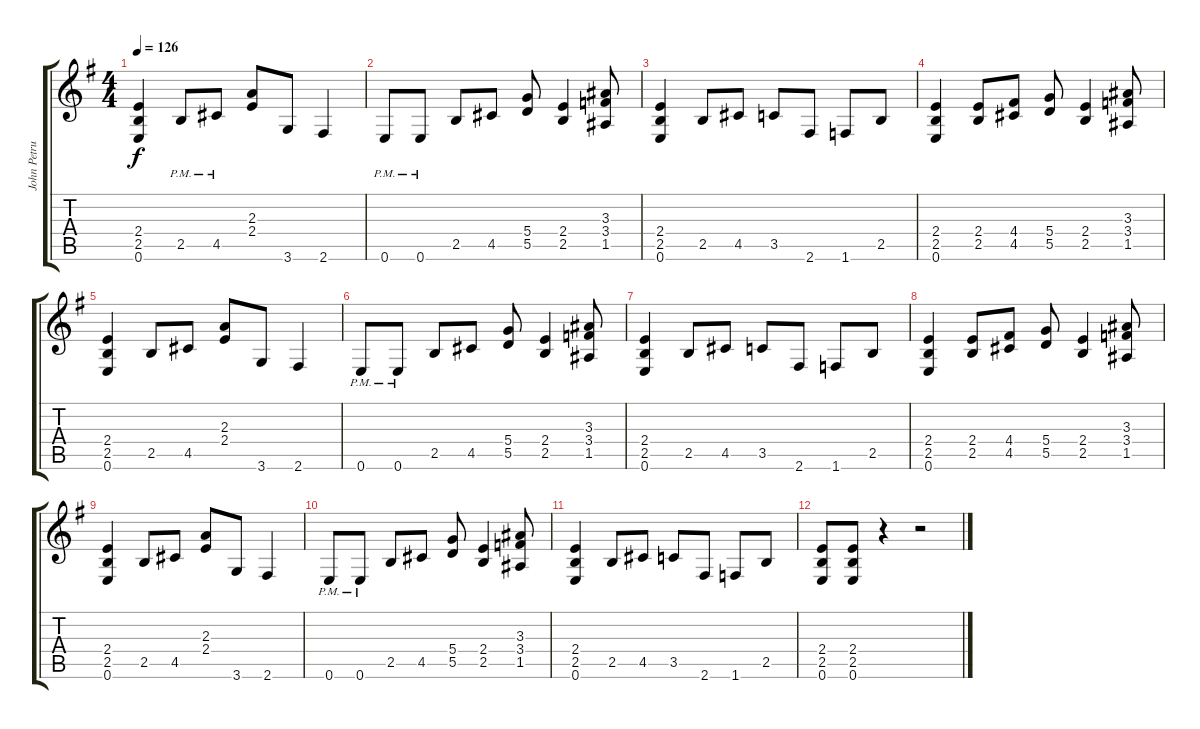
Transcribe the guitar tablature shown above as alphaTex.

\track ("John Petrucci" "John Petru") {instrument electricguitarclean}
\staff {score tabs}
\tuning (E4 B3 G3 D3 A2 E2) {hide}
\ts (4 4)
\tempo 126
\clef g2
\ks g
(2.4 2.5 0.6).4{dy f} 2.5{pm}.8 4.5{pm}.8 (2.3 2.4).8 3.6.8 2.6.4 |
0.6{pm}.8 0.6{pm}.8 2.5.8 4.5.8 (5.4 5.5).8 (2.4 2.5).4 (3.3 3.4 1.5).8 |
(2.4 2.5 0.6).4 2.5.8 4.5.8 3.5.8 2.6.8 1.6.8 2.5.8 |
(2.4 2.5 0.6).4 (2.4 2.5).8 (4.4 4.5).8 (5.4 5.5).8 (2.4 2.5).4 (3.3 3.4 1.5).8 |
(2.4 2.5 0.6).4 2.5.8 4.5.8 (2.3 2.4).8 3.6.8 2.6.4 |
0.6{pm}.8 0.6{pm}.8 2.5.8 4.5.8 (5.4 5.5).8 (2.4 2.5).4 (3.3 3.4 1.5).8 |
(2.4 2.5 0.6).4 2.5.8 4.5.8 3.5.8 2.6.8 1.6.8 2.5.8 |
(2.4 2.5 0.6).4 (2.4 2.5).8 (4.4 4.5).8 (5.4 5.5).8 (2.4 2.5).4 (3.3 3.4 1.5).8 |
(2.4 2.5 0.6).4 2.5.8 4.5.8 (2.3 2.4).8 3.6.8 2.6.4 |
0.6{pm}.8 0.6{pm}.8 2.5.8 4.5.8 (5.4 5.5).8 (2.4 2.5).4 (3.3 3.4 1.5).8 |
(2.4 2.5 0.6).4 2.5.8 4.5.8 3.5.8 2.6.8 1.6.8 2.5.8 |
(2.4 2.5 0.6).8 (2.4 2.5 0.6).8 r.4 r.2
